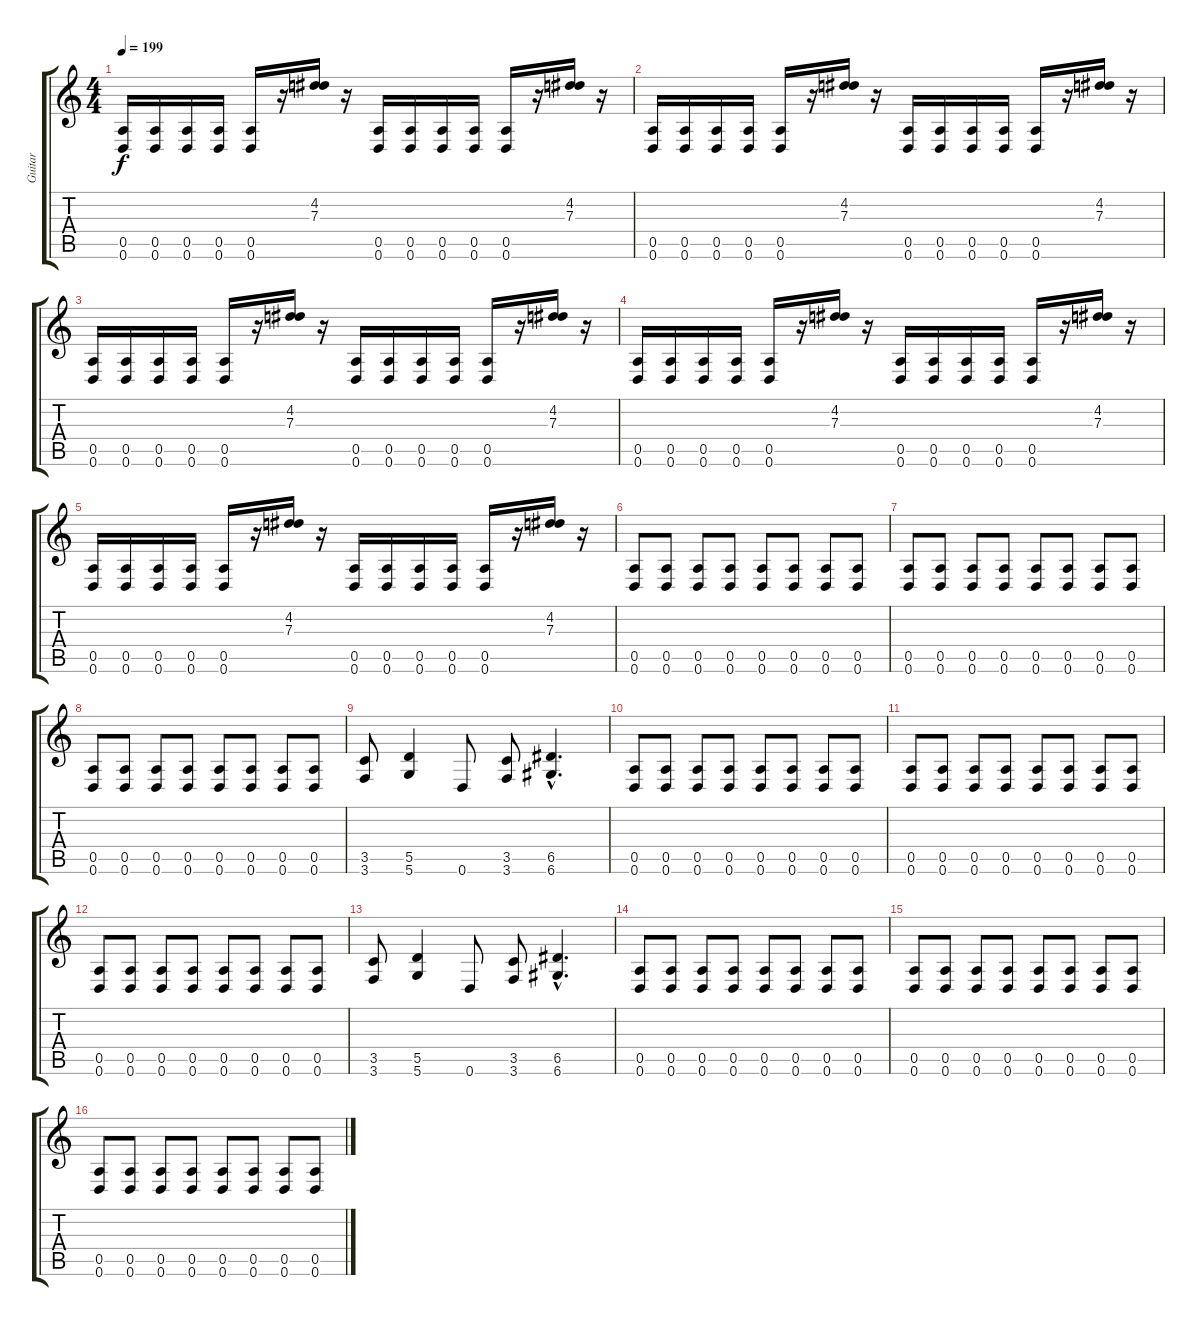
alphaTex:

\track ("Guitar" "Guitar") {instrument distortionguitar}
\staff {score tabs}
\tuning (E4 B3 G3 D3 A2 D2) {hide}
\ts (4 4)
\tempo 199
\clef g2
\ks c
(0.5 0.6).16{dy f} (0.5 0.6).16 (0.5 0.6).16 (0.5 0.6).16 (0.5 0.6).16 r.16 (4.2 7.3).16 r.16 (0.5 0.6).16 (0.5 0.6).16 (0.5 0.6).16 (0.5 0.6).16 (0.5 0.6).16 r.16 (4.2 7.3).16 r.16 |
(0.5 0.6).16 (0.5 0.6).16 (0.5 0.6).16 (0.5 0.6).16 (0.5 0.6).16 r.16 (4.2 7.3).16 r.16 (0.5 0.6).16 (0.5 0.6).16 (0.5 0.6).16 (0.5 0.6).16 (0.5 0.6).16 r.16 (4.2 7.3).16 r.16 |
(0.5 0.6).16 (0.5 0.6).16 (0.5 0.6).16 (0.5 0.6).16 (0.5 0.6).16 r.16 (4.2 7.3).16 r.16 (0.5 0.6).16 (0.5 0.6).16 (0.5 0.6).16 (0.5 0.6).16 (0.5 0.6).16 r.16 (4.2 7.3).16 r.16 |
(0.5 0.6).16 (0.5 0.6).16 (0.5 0.6).16 (0.5 0.6).16 (0.5 0.6).16 r.16 (4.2 7.3).16 r.16 (0.5 0.6).16 (0.5 0.6).16 (0.5 0.6).16 (0.5 0.6).16 (0.5 0.6).16 r.16 (4.2 7.3).16 r.16 |
(0.5 0.6).16 (0.5 0.6).16 (0.5 0.6).16 (0.5 0.6).16 (0.5 0.6).16 r.16 (4.2 7.3).16 r.16 (0.5 0.6).16 (0.5 0.6).16 (0.5 0.6).16 (0.5 0.6).16 (0.5 0.6).16 r.16 (4.2 7.3).16 r.16 |
(0.5 0.6).8 (0.5 0.6).8 (0.5 0.6).8 (0.5 0.6).8 (0.5 0.6).8 (0.5 0.6).8 (0.5 0.6).8 (0.5 0.6).8 |
(0.5 0.6).8 (0.5 0.6).8 (0.5 0.6).8 (0.5 0.6).8 (0.5 0.6).8 (0.5 0.6).8 (0.5 0.6).8 (0.5 0.6).8 |
(0.5 0.6).8 (0.5 0.6).8 (0.5 0.6).8 (0.5 0.6).8 (0.5 0.6).8 (0.5 0.6).8 (0.5 0.6).8 (0.5 0.6).8 |
(3.5 3.6).8 (5.5 5.6).4 0.6.8 (3.5 3.6).8 (6.5{hac} 6.6{hac}).4{d} |
(0.5 0.6).8 (0.5 0.6).8 (0.5 0.6).8 (0.5 0.6).8 (0.5 0.6).8 (0.5 0.6).8 (0.5 0.6).8 (0.5 0.6).8 |
(0.5 0.6).8 (0.5 0.6).8 (0.5 0.6).8 (0.5 0.6).8 (0.5 0.6).8 (0.5 0.6).8 (0.5 0.6).8 (0.5 0.6).8 |
(0.5 0.6).8 (0.5 0.6).8 (0.5 0.6).8 (0.5 0.6).8 (0.5 0.6).8 (0.5 0.6).8 (0.5 0.6).8 (0.5 0.6).8 |
(3.5 3.6).8 (5.5 5.6).4 0.6.8 (3.5 3.6).8 (6.5{hac} 6.6{hac}).4{d} |
(0.5 0.6).8 (0.5 0.6).8 (0.5 0.6).8 (0.5 0.6).8 (0.5 0.6).8 (0.5 0.6).8 (0.5 0.6).8 (0.5 0.6).8 |
(0.5 0.6).8 (0.5 0.6).8 (0.5 0.6).8 (0.5 0.6).8 (0.5 0.6).8 (0.5 0.6).8 (0.5 0.6).8 (0.5 0.6).8 |
(0.5 0.6).8 (0.5 0.6).8 (0.5 0.6).8 (0.5 0.6).8 (0.5 0.6).8 (0.5 0.6).8 (0.5 0.6).8 (0.5 0.6).8
